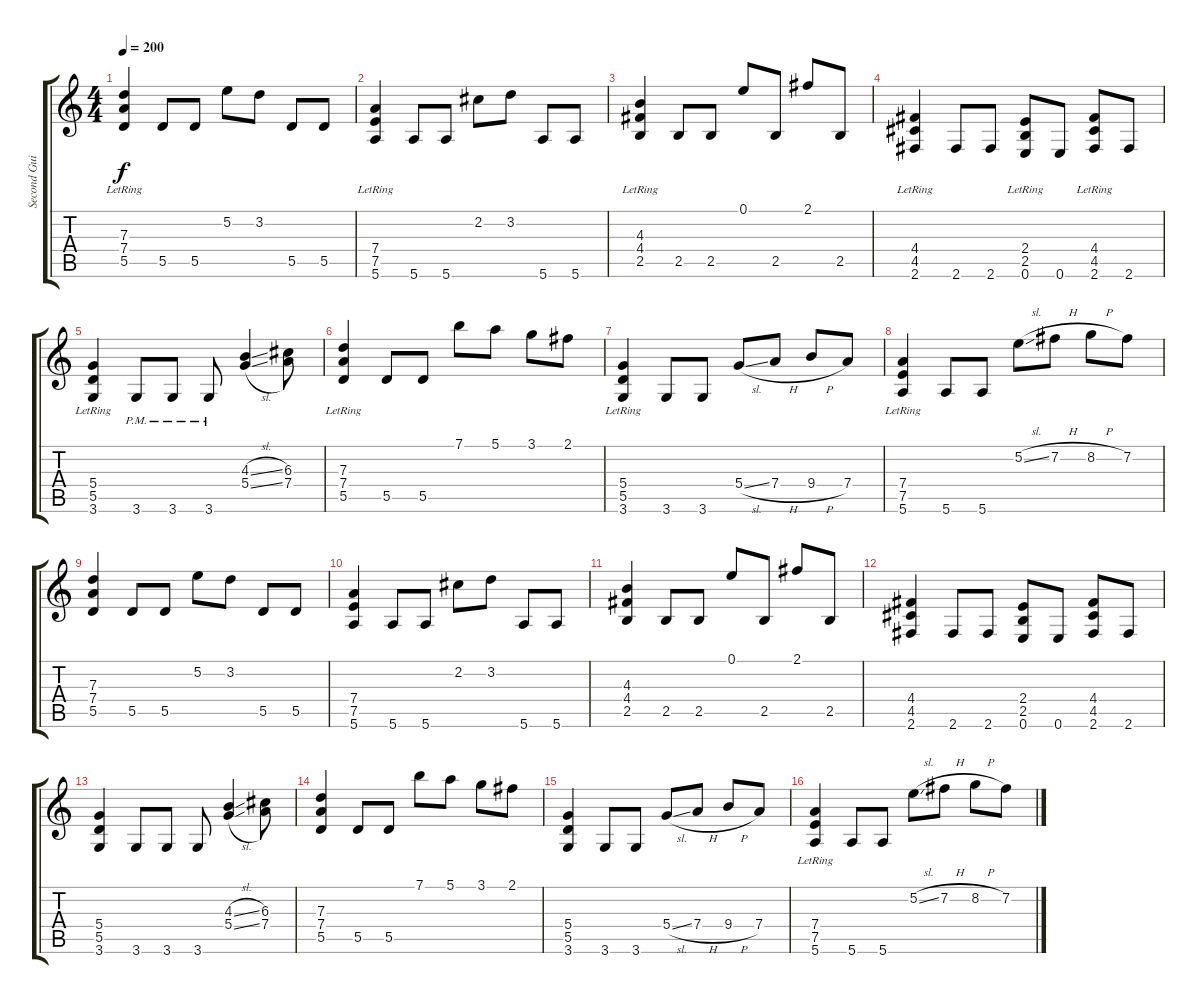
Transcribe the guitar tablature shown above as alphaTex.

\track ("Second Guitar" "Second Gui") {instrument overdrivenguitar}
\staff {score tabs}
\tuning (E4 B3 G3 D3 A2 E2) {hide}
\ts (4 4)
\tempo 200
\clef g2
\ks c
(7.3{lr} 7.4{lr} 5.5).4{dy f} 5.5.8 5.5.8 5.2.8 3.2.8 5.5.8 5.5.8 |
(7.4{lr} 7.5{lr} 5.6).4 5.6.8 5.6.8 2.2.8 3.2.8 5.6.8 5.6.8 |
(4.3{lr} 4.4{lr} 2.5).4 2.5.8 2.5.8 0.1.8 2.5.8 2.1.8 2.5.8 |
(4.4{lr} 4.5{lr} 2.6).4 2.6.8 2.6.8 (2.4{lr} 2.5{lr} 0.6).8 0.6.8 (4.4{lr} 4.5{lr} 2.6).8 2.6.8 |
(5.4{lr} 5.5{lr} 3.6).4 3.6{pm}.8 3.6{pm}.8 3.6{pm}.8 (4.3{sl} 5.4{sl}).4 (6.3 7.4).8 |
(7.3{lr} 7.4{lr} 5.5).4 5.5.8 5.5.8 7.1.8 5.1.8 3.1.8 2.1.8 |
(5.4{lr} 5.5{lr} 3.6).4 3.6.8 3.6.8 5.4{sl}.8 7.4{h}.8 9.4{h}.8 7.4.8 |
(7.4{lr} 7.5{lr} 5.6).4 5.6.8 5.6.8 5.2{sl}.8 7.2{h}.8 8.2{h}.8 7.2.8 |
(7.3 7.4 5.5).4 5.5.8 5.5.8 5.2.8 3.2.8 5.5.8 5.5.8 |
(7.4 7.5 5.6).4 5.6.8 5.6.8 2.2.8 3.2.8 5.6.8 5.6.8 |
(4.3 4.4 2.5).4 2.5.8 2.5.8 0.1.8 2.5.8 2.1.8 2.5.8 |
(4.4 4.5 2.6).4 2.6.8 2.6.8 (2.4 2.5 0.6).8 0.6.8 (4.4 4.5 2.6).8 2.6.8 |
(5.4 5.5 3.6).4 3.6.8 3.6.8 3.6.8 (4.3{sl} 5.4{sl}).4 (6.3 7.4).8 |
(7.3 7.4 5.5).4 5.5.8 5.5.8 7.1.8 5.1.8 3.1.8 2.1.8 |
(5.4 5.5 3.6).4 3.6.8 3.6.8 5.4{sl}.8 7.4{h}.8 9.4{h}.8 7.4.8 |
(7.4{lr} 7.5{lr} 5.6).4 5.6.8 5.6.8 5.2{sl}.8 7.2{h}.8 8.2{h}.8 7.2.8
